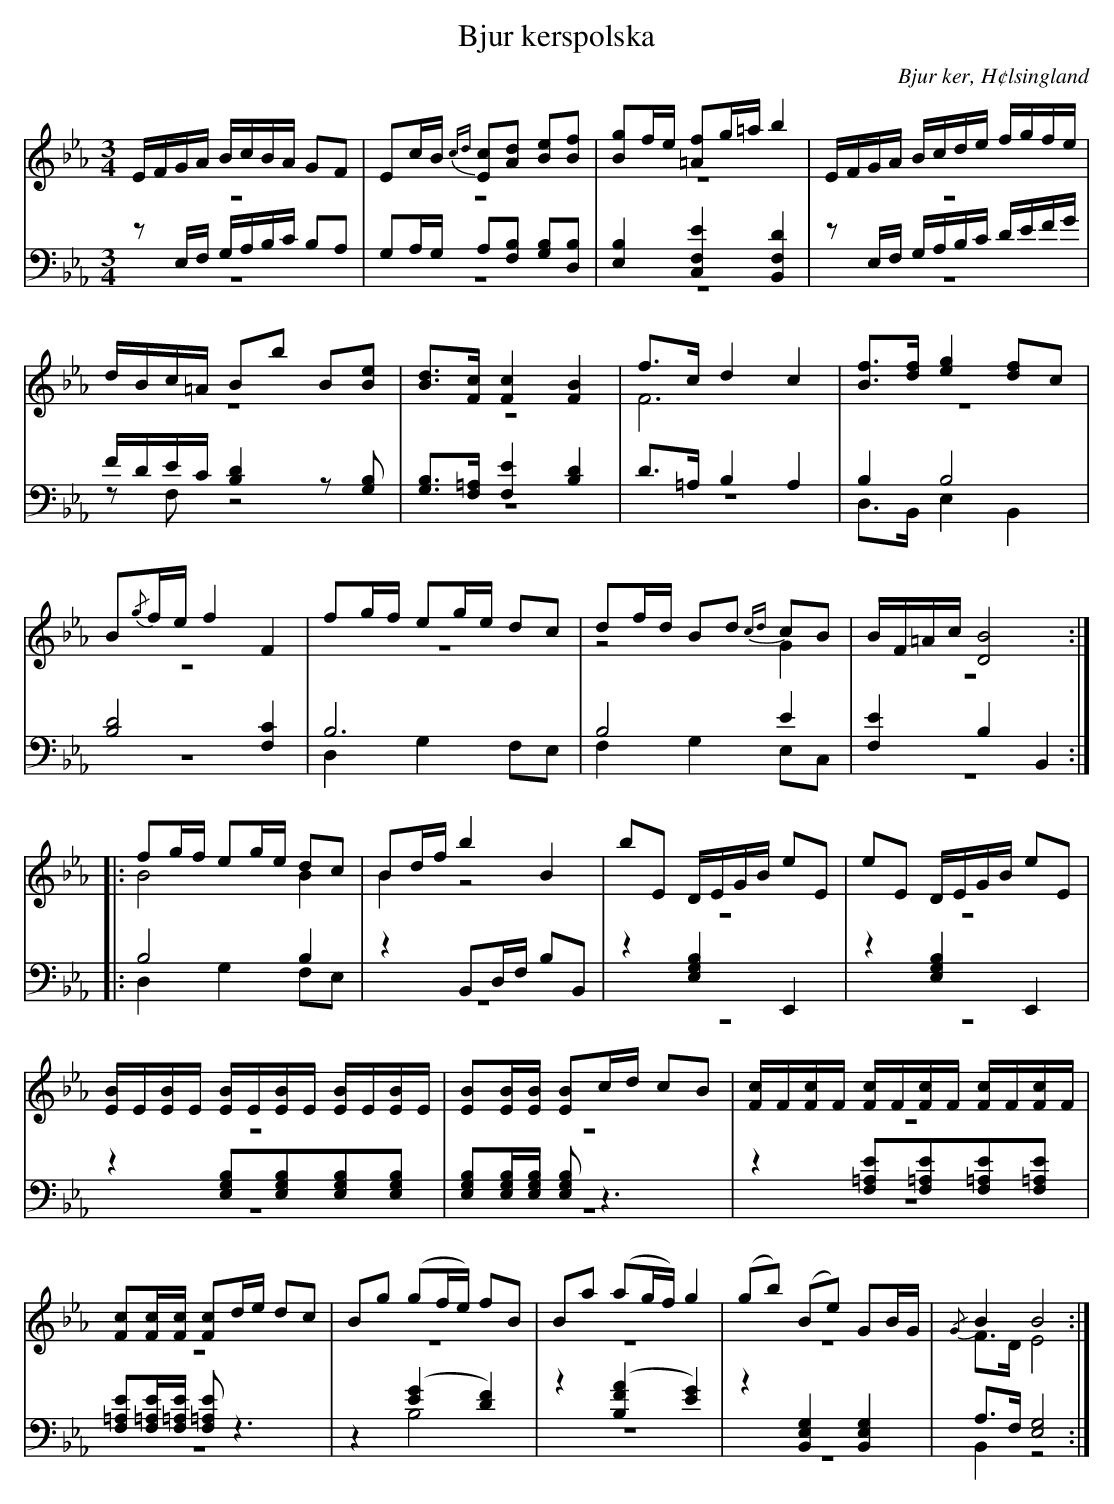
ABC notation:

X:1
T: Bjur kerspolska
O: Bjur ker, H¢lsingland
M: 3/4
L: 1/8
K: Eb
V:1
V:2 merge
V:3
V:4 merge
V:1
E/F/G/A/ B/c/B/A/ GF|Ec/B/ {cd}[Ec][Ad] [Be][Bf]|[Bg]f/e/ [=Af]g/=a/ b2|E/F/G/A/ B/c/d/e/ f/g/f/e/|
d/B/c/=A/ Bb B[Be]|[Bd]>[Fc] [F2c2] [F2B2]|f>c d2 c2|[Bf]>[df] [e2g2] [df]c|
B{/g}f/e/ f2 F2|fg/f/ eg/e/ dc|df/d/ Bd {cd}cB|B/F/=A/c/ [D4B4]:|
|:fg/f/ eg/e/ dc|Bd/f/ b2 B2|bE D/E/G/B/ eE|eE D/E/G/B/ eE|
[E/B/]E/[E/B/]E/ [E/B/]E/[E/B/]E/ [E/B/]E/[E/B/]E/|[EB][E/B/][E/B/] [EB]c/d/ cB|[F/c/]F/[F/c/]F/ [F/c/]F/[F/c/]F/ [F/c/]F/[F/c/]F/|[Fc][F/c/][F/c/] [Fc]d/e/ dc|Bg (gf/e/) fB|Ba (ag/f/) g2|(gb) (Be) GB/G/|{/G}B2 B4:|
V:2
z6|z6|z6|z6|
z6|z6|F6|z6|
z6|z6|z4 G2|z6:|
|:B4 B2|B2 z4|z6|z6|
z6|z6|z6|z6|
z6|z6|z6|F>D E4:|
V:3 clef=bass
zE,/F,/ G,/A,/B,/C/ B,A,|G,A,/G,/ A,[F,B,] [G,B,][D,B,]|[E,2B,2] [C,2F,2E2] [B,,2F,2D2]|zE,/F,/ G,/A,/B,/C/ D/E/F/G/|
F/D/E/C/ [B,2D2]z[G,B,]|[G,B,]>[F,=A,] [F,2E2] [B,2D2]|D>=A, B,2 A,2|B,2 B,4|
[B,4D4] [F,2C2]|B,6|B,4 E2|[F,2E2] B,2 B,,2:|
|:B,4 B,2|z2 B,,D,/F,/ B,B,,|z2 [E,2G,2B,2] E,,2|z2 [E,2G,2B,2] E,,2|
z2 [E,G,B,][E,G,B,][E,G,B,][E,G,B,]|[E,G,B,][E,/G,/B,/][E,/G,/B,/] [E,G,B,] z3|z2 [F,=A,E][F,=A,E][F,=A,E][F,=A,E]|[F,=A,E][F,/=A,/E/][F,/=A,/E/] [F,=A,E] z3|
z2 ([E2G2] [D2F2])|z2 ([B,2F2A2] [E2G2])|z2 [B,,2E,2G,2] [B,,2E,2G,2]|A,>F, [E,4G,4]:|
V:4  clef=bass
z6|z6|z6|z6|
zF, z4|z6|z6|D,>B,, E,2 B,,2|
z6|D,2 G,2 F,E,|F,2 G,2 E,C,|z6:|
|:D,2 G,2 F,E,|z6|z6|z6|
z6|z6|z6|z6|
z2 B,4|z6|z6|B,,2 z4:|
